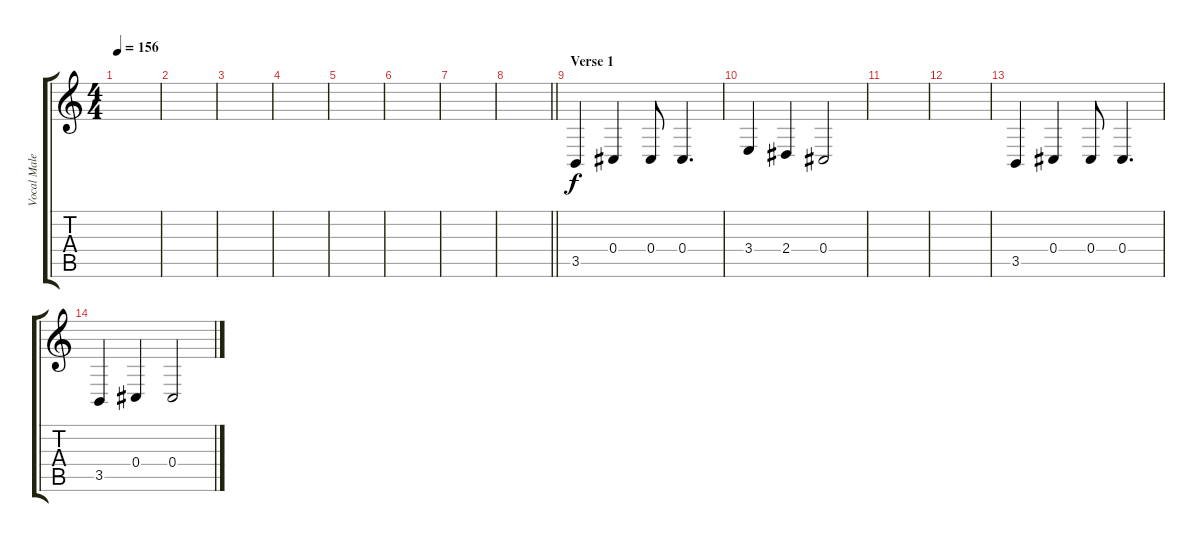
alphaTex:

\track ("Vocal Male" "Vocal Male") {instrument lead2sawtooth}
\staff {score tabs}
\tuning (Eb4 Bb3 Gb3 Db3 Ab2 Eb2) {hide}
\ts (4 4)
\tempo 156
\clef g2
\ks c
|
|
|
|
|
|
|
\barLineRight lightlight
|
\section ("" "Verse 1")
3.5.4 0.4.4 0.4.8 0.4.4{d} |
3.4.4 2.4.4 0.4.2 |
|
|
3.5.4 0.4.4 0.4.8 0.4.4{d} |
3.5.4 0.4.4 0.4.2
